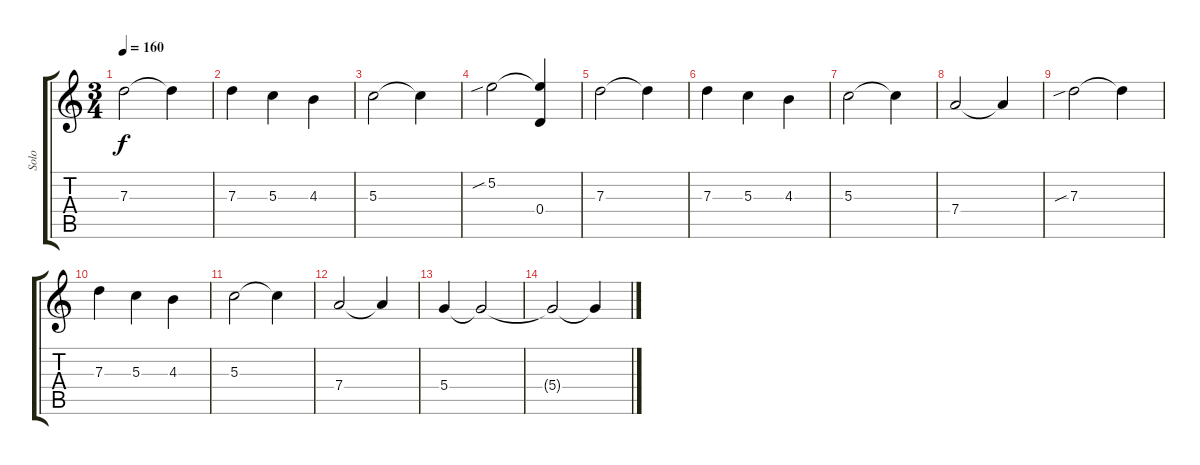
\track ("Solo" "Solo") {solo instrument acousticguitarsteel}
\staff {score tabs}
\tuning (E4 B3 G3 D3 A2 E2) {hide}
\ts (3 4)
\tempo 160
\clef g2
\ks c
7.3.2{dy f} 7.3{t}.4 |
7.3.4 5.3.4 4.3.4 |
5.3.2 5.3{t}.4 |
5.2{sib}.2 (5.2{t} 0.4).4 |
7.3.2 7.3{t}.4 |
7.3.4 5.3.4 4.3.4 |
5.3.2 5.3{t}.4 |
7.4.2 7.4{t}.4 |
7.3{sib}.2 7.3{t}.4 |
7.3.4 5.3.4 4.3.4 |
5.3.2 5.3{t}.4 |
7.4.2 7.4{t}.4 |
5.4.4 5.4{t}.2 |
5.4{t}.2 5.4{t}.4
